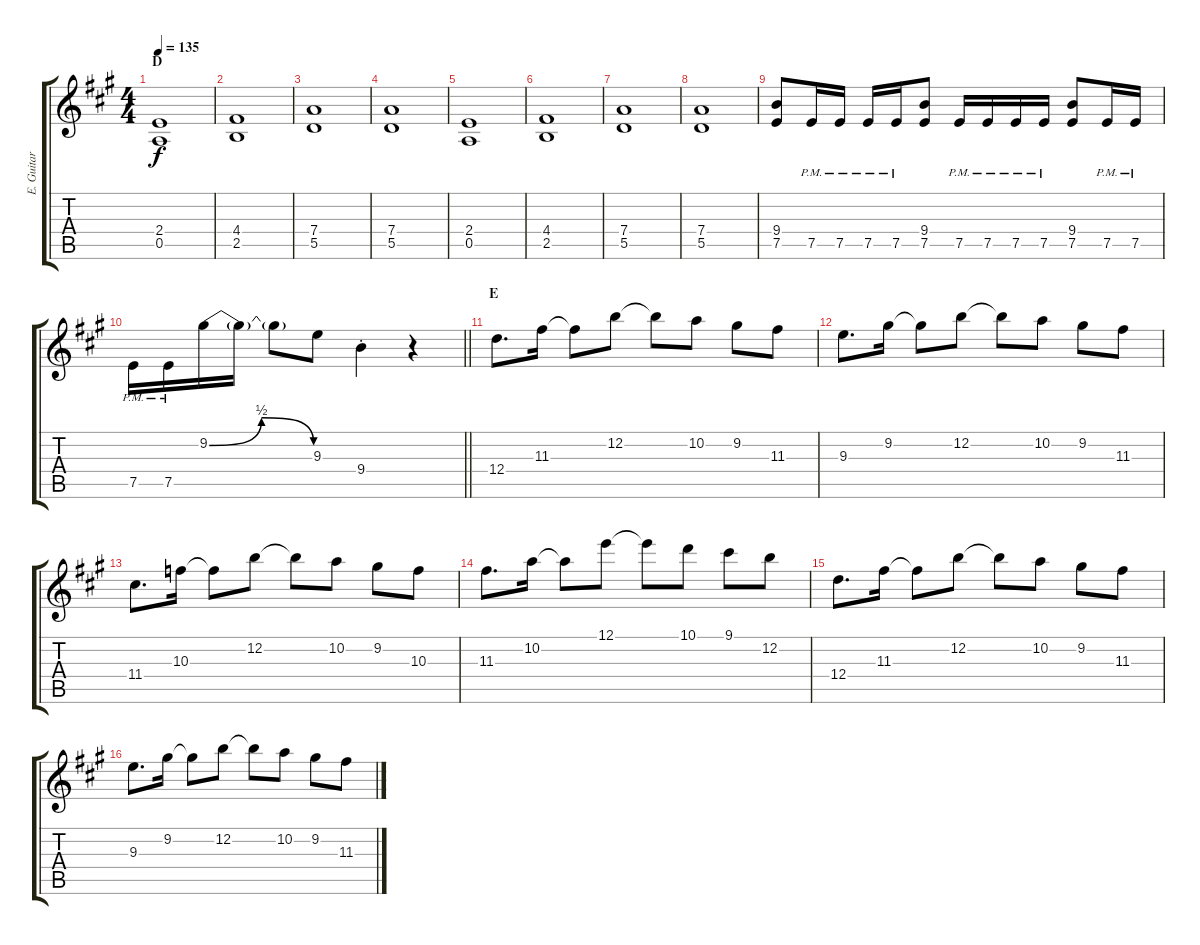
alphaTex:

\track ("E. Guitar I" "E. Guitar ") {instrument overdrivenguitar}
\staff {score tabs}
\tuning (E4 B3 G3 D3 A2 E2) {hide}
\ts (4 4)
\section ("" "D")
\tempo 135
\clef g2
\ks a
(2.4 0.5).1{dy f} |
(4.4 2.5).1 |
(7.4 5.5).1 |
(7.4 5.5).1 |
(2.4 0.5).1 |
(4.4 2.5).1 |
(7.4 5.5).1 |
(7.4 5.5).1 |
(9.4 7.5).8 7.5{pm}.16 7.5{pm}.16 7.5{pm}.16 7.5{pm}.16 (9.4 7.5).8 7.5{pm}.16 7.5{pm}.16 7.5{pm}.16 7.5{pm}.16 (9.4 7.5).8 7.5{pm}.16 7.5{pm}.16 |
\barLineRight lightlight
7.5{pm}.16 7.5{pm}.16 9.2{be (bendrelease 0 0 30 2 30 2 60 0)}.16 9.2{t}.16 9.2{t}.8 9.3.8 9.4{st}.4 r.4 |
\section ("" "E")
12.4.8{d} 11.3.16 11.3{t}.8 12.2.8 12.2{t}.8 10.2.8 9.2.8 11.3.8 |
9.3.8{d} 9.2.16 9.2{t}.8 12.2.8 12.2{t}.8 10.2.8 9.2.8 11.3.8 |
11.4.8{d} 10.3.16 10.3{t}.8 12.2.8 12.2{t}.8 10.2.8 9.2.8 10.3.8 |
11.3.8{d} 10.2.16 10.2{t}.8 12.1.8 12.1{t}.8 10.1.8 9.1.8 12.2.8 |
12.4.8{d} 11.3.16 11.3{t}.8 12.2.8 12.2{t}.8 10.2.8 9.2.8 11.3.8 |
9.3.8{d} 9.2.16 9.2{t}.8 12.2.8 12.2{t}.8 10.2.8 9.2.8 11.3.8
